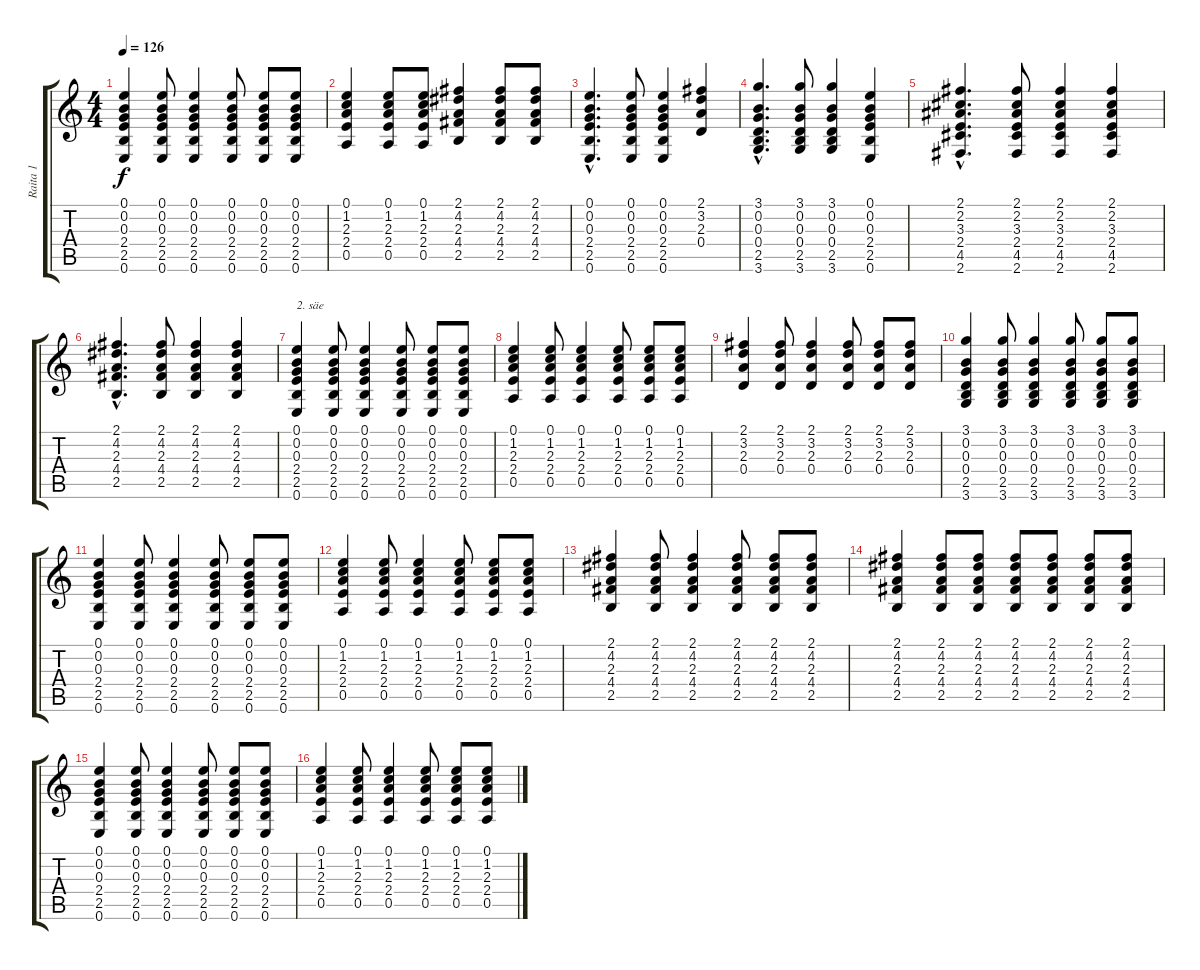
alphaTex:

\track ("Raita 1" "Raita 1") {instrument acousticguitarnylon}
\staff {score tabs}
\tuning (E4 B3 G3 D3 A2 E2) {hide}
\ts (4 4)
\tempo 126
\clef g2
\ks c
(0.1 0.2 0.3 2.4 2.5 0.6).4{dy f} (0.1 0.2 0.3 2.4 2.5 0.6).8 (0.1 0.2 0.3 2.4 2.5 0.6).4 (0.1 0.2 0.3 2.4 2.5 0.6).8 (0.1 0.2 0.3 2.4 2.5 0.6).8 (0.1 0.2 0.3 2.4 2.5 0.6).8 |
(0.1 1.2 2.3 2.4 0.5).4 (0.1 1.2 2.3 2.4 0.5).8 (0.1 1.2 2.3 2.4 0.5).8 (2.1 4.2 2.3 4.4 2.5).4 (2.1 4.2 2.3 4.4 2.5).8 (2.1 4.2 2.3 4.4 2.5).8 |
(0.1{hac} 0.2{hac} 0.3{hac} 2.4{hac} 2.5{hac} 0.6{hac}).4{d} (0.1 0.2 0.3 2.4 2.5 0.6).8 (0.1 0.2 0.3 2.4 2.5 0.6).4 (2.1 3.2 2.3 0.4).4 |
(3.1{hac} 0.2{hac} 0.3{hac} 0.4{hac} 2.5{hac} 3.6{hac}).4{d} (3.1 0.2 0.3 0.4 2.5 3.6).8 (3.1 0.2 0.3 0.4 2.5 3.6).4 (0.1 0.2 0.3 2.4 2.5 0.6).4 |
(2.1{hac} 2.2{hac} 3.3{hac} 2.4{hac} 4.5{hac} 2.6{hac}).4{d} (2.1 2.2 3.3 2.4 4.5 2.6).8 (2.1 2.2 3.3 2.4 4.5 2.6).4 (2.1 2.2 3.3 2.4 4.5 2.6).4 |
(2.1{hac} 4.2{hac} 2.3{hac} 4.4{hac} 2.5{hac}).4{d} (2.1 4.2 2.3 4.4 2.5).8 (2.1 4.2 2.3 4.4 2.5).4 (2.1 4.2 2.3 4.4 2.5).4 |
(0.1 0.2 0.3 2.4 2.5 0.6).4{txt "2. säe"} (0.1 0.2 0.3 2.4 2.5 0.6).8 (0.1 0.2 0.3 2.4 2.5 0.6).4 (0.1 0.2 0.3 2.4 2.5 0.6).8 (0.1 0.2 0.3 2.4 2.5 0.6).8 (0.1 0.2 0.3 2.4 2.5 0.6).8 |
(0.1 1.2 2.3 2.4 0.5).4 (0.1 1.2 2.3 2.4 0.5).8 (0.1 1.2 2.3 2.4 0.5).4 (0.1 1.2 2.3 2.4 0.5).8 (0.1 1.2 2.3 2.4 0.5).8 (0.1 1.2 2.3 2.4 0.5).8 |
(2.1 3.2 2.3 0.4).4 (2.1 3.2 2.3 0.4).8 (2.1 3.2 2.3 0.4).4 (2.1 3.2 2.3 0.4).8 (2.1 3.2 2.3 0.4).8 (2.1 3.2 2.3 0.4).8 |
(3.1 0.2 0.3 0.4 2.5 3.6).4 (3.1 0.2 0.3 0.4 2.5 3.6).8 (3.1 0.2 0.3 0.4 2.5 3.6).4 (3.1 0.2 0.3 0.4 2.5 3.6).8 (3.1 0.2 0.3 0.4 2.5 3.6).8 (3.1 0.2 0.3 0.4 2.5 3.6).8 |
(0.1 0.2 0.3 2.4 2.5 0.6).4 (0.1 0.2 0.3 2.4 2.5 0.6).8 (0.1 0.2 0.3 2.4 2.5 0.6).4 (0.1 0.2 0.3 2.4 2.5 0.6).8 (0.1 0.2 0.3 2.4 2.5 0.6).8 (0.1 0.2 0.3 2.4 2.5 0.6).8 |
(0.1 1.2 2.3 2.4 0.5).4 (0.1 1.2 2.3 2.4 0.5).8 (0.1 1.2 2.3 2.4 0.5).4 (0.1 1.2 2.3 2.4 0.5).8 (0.1 1.2 2.3 2.4 0.5).8 (0.1 1.2 2.3 2.4 0.5).8 |
(2.1 4.2 2.3 4.4 2.5).4 (2.1 4.2 2.3 4.4 2.5).8 (2.1 4.2 2.3 4.4 2.5).4 (2.1 4.2 2.3 4.4 2.5).8 (2.1 4.2 2.3 4.4 2.5).8 (2.1 4.2 2.3 4.4 2.5).8 |
(2.1 4.2 2.3 4.4 2.5).4 (2.1 4.2 2.3 4.4 2.5).8 (2.1 4.2 2.3 4.4 2.5).8 (2.1 4.2 2.3 4.4 2.5).8 (2.1 4.2 2.3 4.4 2.5).8 (2.1 4.2 2.3 4.4 2.5).8 (2.1 4.2 2.3 4.4 2.5).8 |
(0.1 0.2 0.3 2.4 2.5 0.6).4 (0.1 0.2 0.3 2.4 2.5 0.6).8 (0.1 0.2 0.3 2.4 2.5 0.6).4 (0.1 0.2 0.3 2.4 2.5 0.6).8 (0.1 0.2 0.3 2.4 2.5 0.6).8 (0.1 0.2 0.3 2.4 2.5 0.6).8 |
(0.1 1.2 2.3 2.4 0.5).4 (0.1 1.2 2.3 2.4 0.5).8 (0.1 1.2 2.3 2.4 0.5).4 (0.1 1.2 2.3 2.4 0.5).8 (0.1 1.2 2.3 2.4 0.5).8 (0.1 1.2 2.3 2.4 0.5).8
